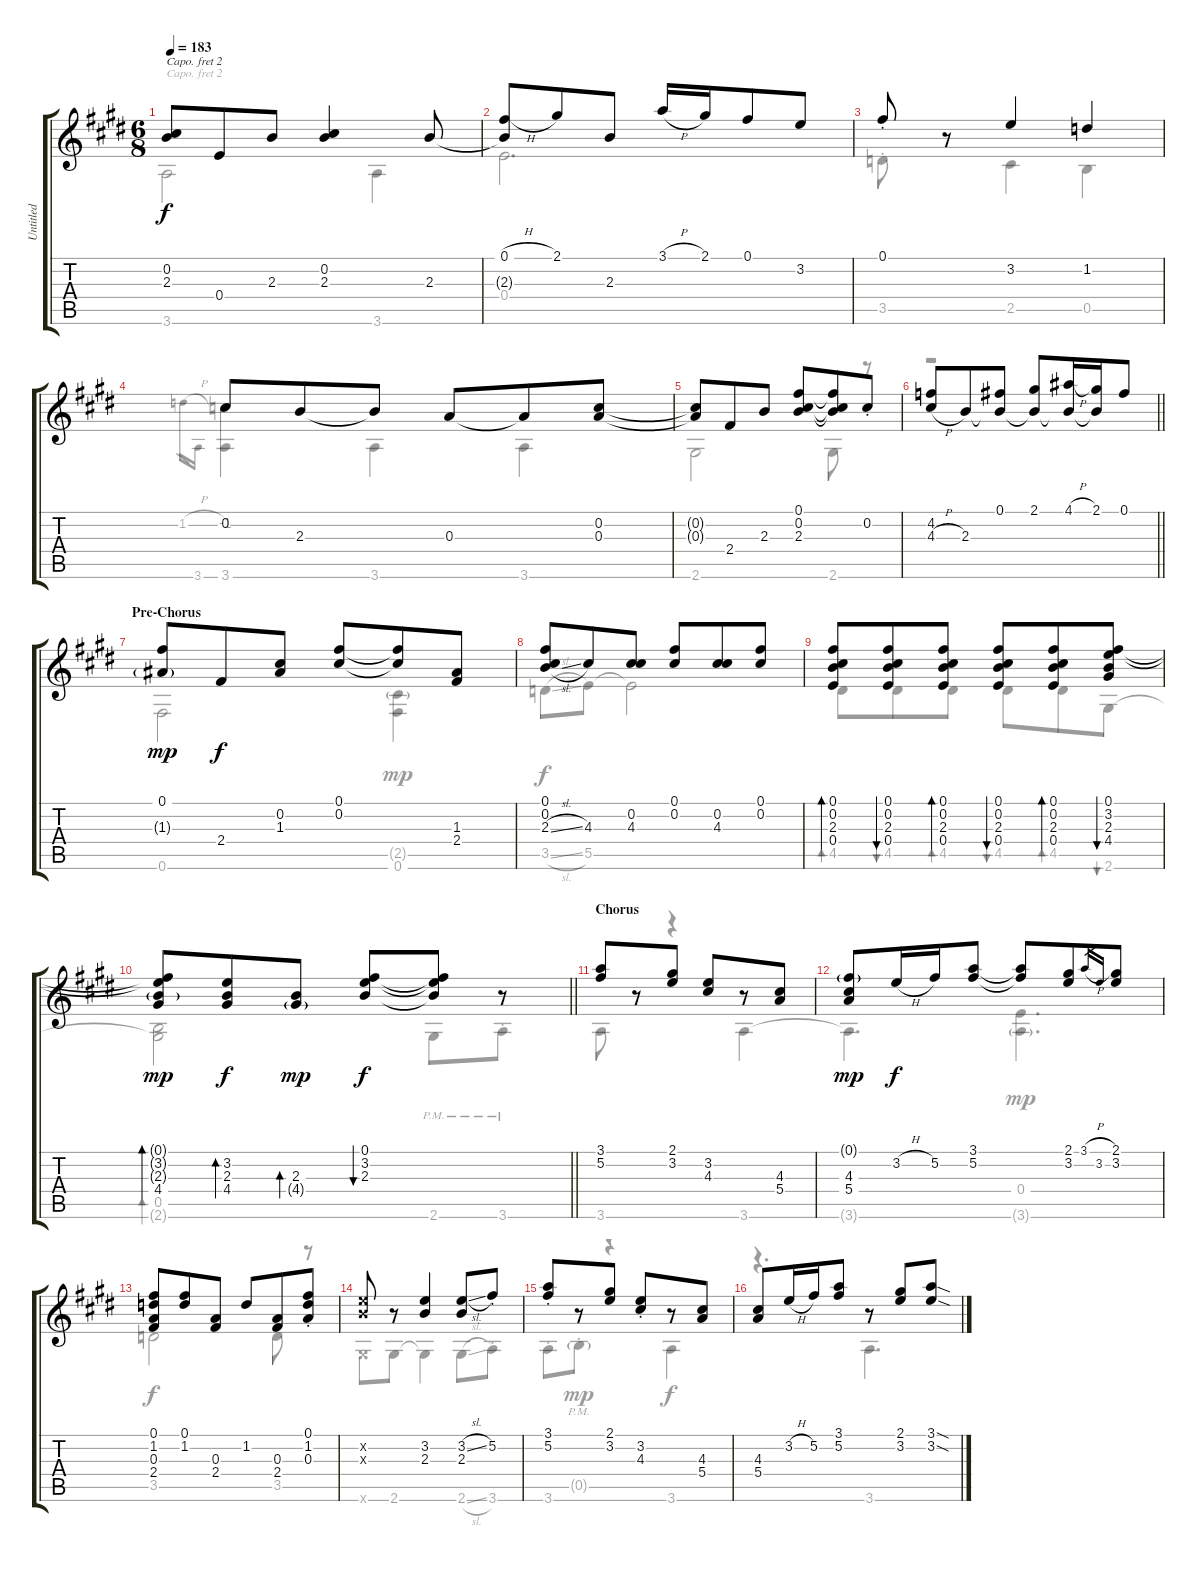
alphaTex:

\track ("Untitled" "Untitled") {instrument acousticguitarsteel}
\staff {score tabs}
\capo 2
\tuning (E4 B3 G3 D3 A2 E2) {hide}
\voice
\ts (6 8)
\tempo 183
\clef g2
\ks e
(0.2 2.3).8{dy f} 0.4.8 2.3.8 (0.2 2.3).4 2.3.8 |
\ks c#minor
(0.1{h} 2.3{t}).8 2.1.8 2.3.8 3.1{h}.16 2.1.16 0.1.8 3.2.8 |
0.1{st}.8 r.8 3.2.4 1.2.4 |
0.2.8 2.3.8 2.3{t}.8 0.3.8 0.3{t}.8 (0.2 0.3).8 |
\ks e
(0.2{t} 0.3{t}).8 2.4.8 2.3.8 (0.1 0.2 2.3).8 (0.1{t} 0.2{t} 2.3{t}).8 0.2{st}.8 |
\barLineRight lightlight
\ks c#minor
(4.2 4.3{h}).8 2.3.8 (0.1 2.3{t}).8 (2.1 2.3{t}).8 (4.1{h} 2.3{t}).16 (2.1 2.3{t}).16 0.1.8 |
\section ("" "Pre-Chorus")
(0.1 1.3{g}).8{dy mp} 2.4.8{dy f} (0.2 1.3).8 (0.1 0.2).8 (0.1{t} 0.2{t}).8 (1.3 2.4).8 |
(0.1 0.2 2.3{sl}).8 4.3.8 (0.2 4.3).8 (0.1 0.2).8 (0.2 4.3).8 (0.1 0.2).8 |
\ks e
(0.1 0.2 2.3 0.4).8{bd 30} (0.1 0.2 2.3 0.4).8{bu 30} (0.1 0.2 2.3 0.4).8{bd 30} (0.1 0.2 2.3 0.4).8{bu 30} (0.1 0.2 2.3 0.4).8{bd 30} (0.1 3.2 2.3 4.4).8{bu 30} |
\barLineRight lightlight
\ks c#minor
(0.1{t} 3.2{t} 2.3{g} 4.4).8{bd 30 dy mp} (3.2 2.3 4.4).8{bd 30 dy f} (2.3 4.4{g}).8{bd 30 dy mp} (0.1 3.2 2.3).8{bu 30 dy f} (0.1{t} 3.2{t} 2.3{t}).8 r.8 |
\section ("" "Chorus")
(3.1 5.2).8 r.8 (2.1 3.2).8 (3.2 4.3).8 r.8 (4.3 5.4).8 |
(0.1{g} 4.3 5.4).8{dy mp} 3.2{h}.16{dy f} 5.2.16 (3.1 5.2).8 (3.1{t} 5.2{t}).8 (2.1 3.2).8 3.1{h}.16{gr} 3.2.16{gr} (2.1 3.2).8 |
\ks e
(0.1 1.2 0.3 2.4).8 (0.1 1.2).8 (0.3 2.4).8 1.2.8 (0.3 2.4).8 (0.1{st} 1.2{st} 0.3{st}).8 |
\ks c#minor
(3.2{x} 2.3{x}).8 r.8 (3.2 2.3).4 (3.2{sl} 2.3).8 5.2{st}.8 |
(3.1{st} 5.2{st}).8 r.8 (2.1 3.2).8 (3.2{st} 4.3{st}).8 r.8 (4.3 5.4).8 |
(4.3 5.4).8 3.2{h}.16 5.2.16 (3.1 5.2).8 r.8 (2.1 3.2).8 (3.1{sod} 3.2{sod}).8
\voice
\clef g2
\ottava regular
\simile none
\ks e
3.6.2{dy f} 3.6.4 |
\ks c#minor
0.4.2{d} |
3.5{st}.8 r.8 2.5.4 0.5.4 |
1.2{h}.16{gr} 3.6.16{gr} (-1.2 3.6).4 3.6.4 3.6.4 |
\ks e
2.6.2 2.6.8 r.8 |
\barLineRight lightlight
\ks c#minor
r.1 |
0.6.2 (2.5{g} 0.6).4{dy mp} |
3.5{sl}.8{dy f} 5.5.8 5.5{t}.2 |
\ks e
4.5.8{bd 30} 4.5.8{bu 30} 4.5.8{bd 30} 4.5.8{bu 30} 4.5.8{bd 30} 2.6.8{bu 30} |
\barLineRight lightlight
\ks c#minor
(0.5 2.6{t}).2{bd 30} 2.6{pm}.8 3.6{pm st}.8 |
3.6.8 r.8 r.4 3.6.4 |
3.6{t}.4{d} (0.4 3.6{g}).4{d dy mp} |
\ks e
3.5.2{dy f} 3.5.8 r.8 |
\ks c#minor
2.6{x}.8 2.6.8 2.6{t}.4 2.6{sl}.8 3.6{st}.8 |
3.6{st}.8 0.5{g pm st}.8{dy mp} r.4 3.6.4{dy f} |
r.4{d} 3.6.4{d}
